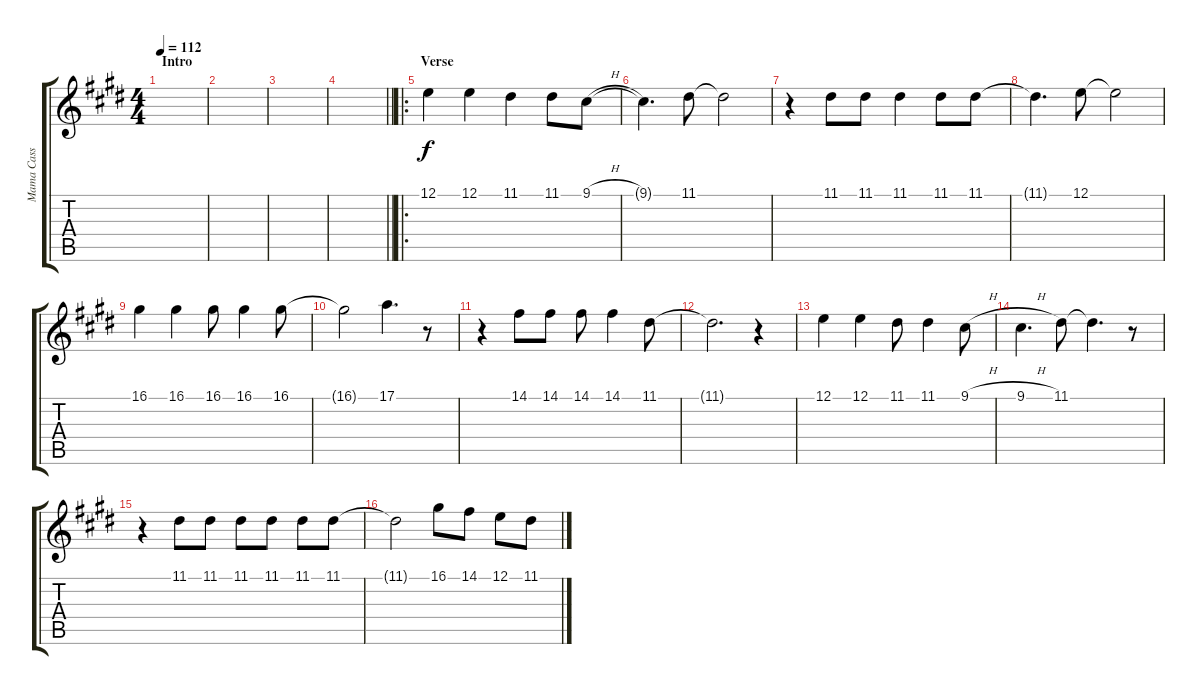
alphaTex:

\track ("Mama Cass" "Mama Cass") {instrument piccolo}
\staff {score tabs}
\tuning (E4 B3 G3 D3 A2 E2) {hide}
\ts (4 4)
\section ("" "Intro")
\tempo 112
\clef g2
\ks e
|
|
|
\barLineRight lightlight
|
\ro
\section ("" "Verse ")
12.1.4 12.1.4 11.1.4 11.1.8 9.1{h}.8 |
9.1{t}.4{d} 11.1.8 11.1{t}.2 |
r.4 11.1.8 11.1.8 11.1.4 11.1.8 11.1.8 |
11.1{t}.4{d} 12.1.8 12.1{t}.2 |
16.1.4 16.1.4 16.1.8 16.1.4 16.1.8 |
16.1{t}.2 17.1.4{d} r.8 |
r.4 14.1.8 14.1.8 14.1.8 14.1.4 11.1.8 |
11.1{t}.2{d} r.4 |
12.1.4 12.1.4 11.1.8 11.1.4 9.1{h}.8 |
9.1{h}.4{d} 11.1.8 11.1{t}.4{d} r.8 |
r.4 11.1.8 11.1.8 11.1.8 11.1.8 11.1.8 11.1.8 |
11.1{t}.2 16.1.8 14.1.8 12.1.8 11.1.8
